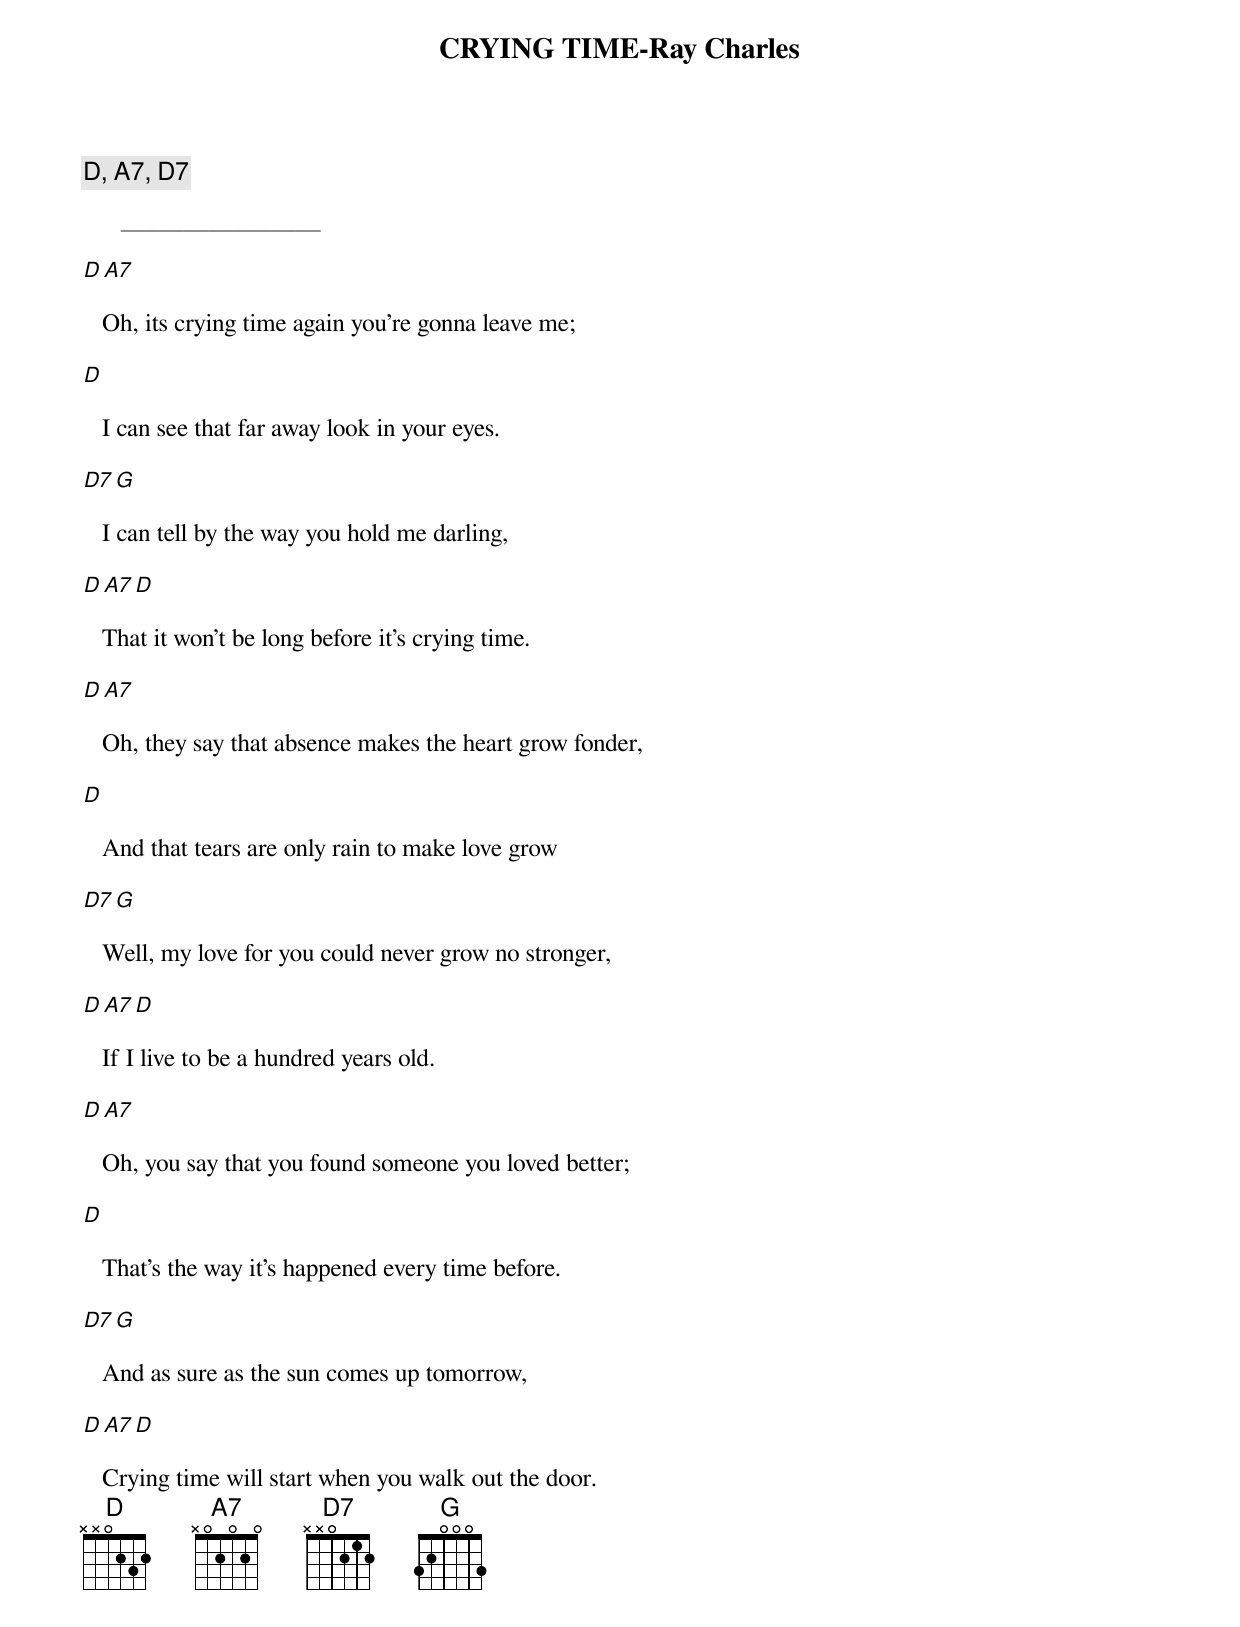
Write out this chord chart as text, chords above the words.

   CRYING TIME-Ray Charles

   D, A7, D7

   ________________

   D A7

   Oh, its crying time again you're gonna leave me;

   D

   I can see that far away look in your eyes.

   D7 G

   I can tell by the way you hold me darling,

   D A7 D

   That it won't be long before it's crying time.

   D A7

   Oh, they say that absence makes the heart grow fonder,

   D

   And that tears are only rain to make love grow

   D7 G

   Well, my love for you could never grow no stronger,

   D A7 D

   If I live to be a hundred years old.

   D A7

   Oh, you say that you found someone you loved better;

   D

   That's the way it's happened every time before.

   D7 G

   And as sure as the sun comes up tomorrow,

   D A7 D

   Crying time will start when you walk out the door.
